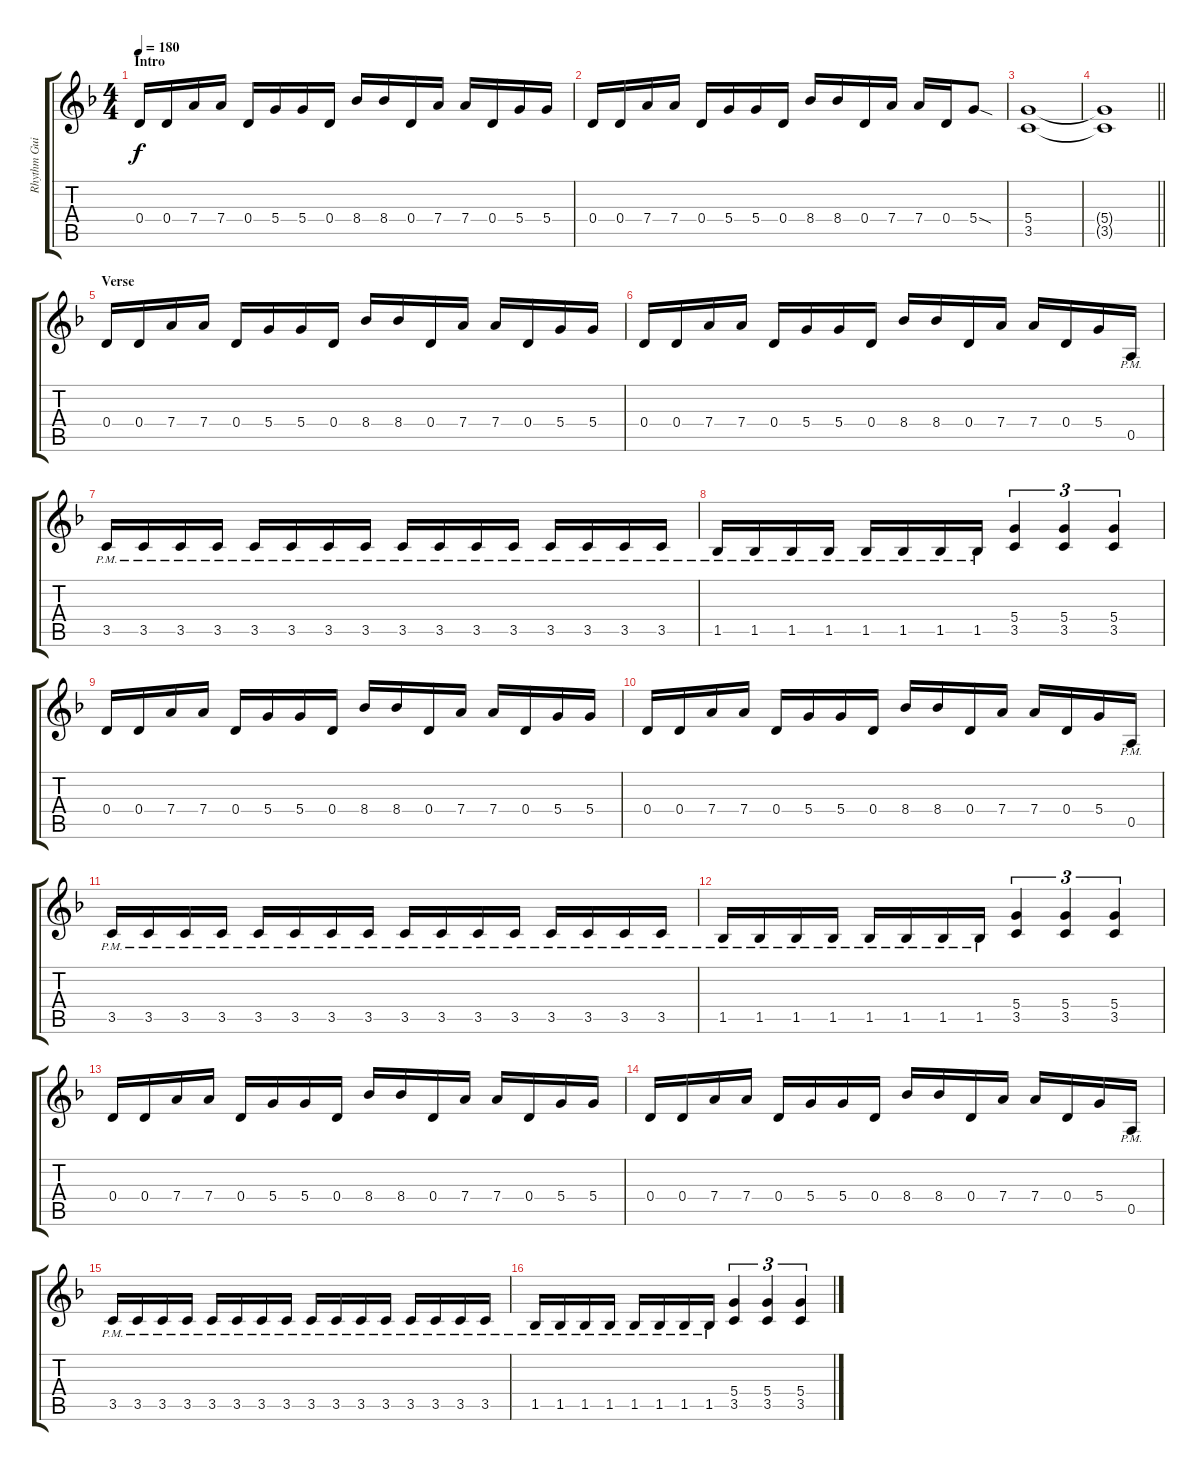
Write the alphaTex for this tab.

\track ("Rhythm Guitar 2" "Rhythm Gui") {instrument distortionguitar}
\staff {score tabs}
\tuning (E4 B3 G3 D3 A2 E2) {hide}
\ts (4 4)
\section ("" "Intro")
\tempo 180
\clef g2
\ks f
0.4.16{dy f instrument distortionguitar} 0.4.16 7.4.16 7.4.16 0.4.16 5.4.16 5.4.16 0.4.16 8.4.16 8.4.16 0.4.16 7.4.16 7.4.16 0.4.16 5.4.16 5.4.16 |
0.4.16 0.4.16 7.4.16 7.4.16 0.4.16 5.4.16 5.4.16 0.4.16 8.4.16 8.4.16 0.4.16 7.4.16 7.4.16 0.4.16 5.4{sod}.8 |
(5.4 3.5).1 |
\barLineRight lightlight
(5.4{t} 3.5{t}).1 |
\section ("" "Verse")
0.4.16 0.4.16 7.4.16 7.4.16 0.4.16 5.4.16 5.4.16 0.4.16 8.4.16 8.4.16 0.4.16 7.4.16 7.4.16 0.4.16 5.4.16 5.4.16 |
0.4.16 0.4.16 7.4.16 7.4.16 0.4.16 5.4.16 5.4.16 0.4.16 8.4.16 8.4.16 0.4.16 7.4.16 7.4.16 0.4.16 5.4.16 0.5{pm}.16 |
3.5{pm}.16 3.5{pm}.16 3.5{pm}.16 3.5{pm}.16 3.5{pm}.16 3.5{pm}.16 3.5{pm}.16 3.5{pm}.16 3.5{pm}.16 3.5{pm}.16 3.5{pm}.16 3.5{pm}.16 3.5{pm}.16 3.5{pm}.16 3.5{pm}.16 3.5{pm}.16 |
1.5{pm}.16 1.5{pm}.16 1.5{pm}.16 1.5{pm}.16 1.5{pm}.16 1.5{pm}.16 1.5{pm}.16 1.5{pm}.16 (5.4 3.5).4{tu (3 2)} (5.4 3.5).4{tu (3 2)} (5.4 3.5).4{tu (3 2)} |
0.4.16 0.4.16 7.4.16 7.4.16 0.4.16 5.4.16 5.4.16 0.4.16 8.4.16 8.4.16 0.4.16 7.4.16 7.4.16 0.4.16 5.4.16 5.4.16 |
0.4.16 0.4.16 7.4.16 7.4.16 0.4.16 5.4.16 5.4.16 0.4.16 8.4.16 8.4.16 0.4.16 7.4.16 7.4.16 0.4.16 5.4.16 0.5{pm}.16 |
3.5{pm}.16 3.5{pm}.16 3.5{pm}.16 3.5{pm}.16 3.5{pm}.16 3.5{pm}.16 3.5{pm}.16 3.5{pm}.16 3.5{pm}.16 3.5{pm}.16 3.5{pm}.16 3.5{pm}.16 3.5{pm}.16 3.5{pm}.16 3.5{pm}.16 3.5{pm}.16 |
1.5{pm}.16 1.5{pm}.16 1.5{pm}.16 1.5{pm}.16 1.5{pm}.16 1.5{pm}.16 1.5{pm}.16 1.5{pm}.16 (5.4 3.5).4{tu (3 2)} (5.4 3.5).4{tu (3 2)} (5.4 3.5).4{tu (3 2)} |
0.4.16 0.4.16 7.4.16 7.4.16 0.4.16 5.4.16 5.4.16 0.4.16 8.4.16 8.4.16 0.4.16 7.4.16 7.4.16 0.4.16 5.4.16 5.4.16 |
0.4.16 0.4.16 7.4.16 7.4.16 0.4.16 5.4.16 5.4.16 0.4.16 8.4.16 8.4.16 0.4.16 7.4.16 7.4.16 0.4.16 5.4.16 0.5{pm}.16 |
3.5{pm}.16 3.5{pm}.16 3.5{pm}.16 3.5{pm}.16 3.5{pm}.16 3.5{pm}.16 3.5{pm}.16 3.5{pm}.16 3.5{pm}.16 3.5{pm}.16 3.5{pm}.16 3.5{pm}.16 3.5{pm}.16 3.5{pm}.16 3.5{pm}.16 3.5{pm}.16 |
1.5{pm}.16 1.5{pm}.16 1.5{pm}.16 1.5{pm}.16 1.5{pm}.16 1.5{pm}.16 1.5{pm}.16 1.5{pm}.16 (5.4 3.5).4{tu (3 2)} (5.4 3.5).4{tu (3 2)} (5.4 3.5).4{tu (3 2)}
